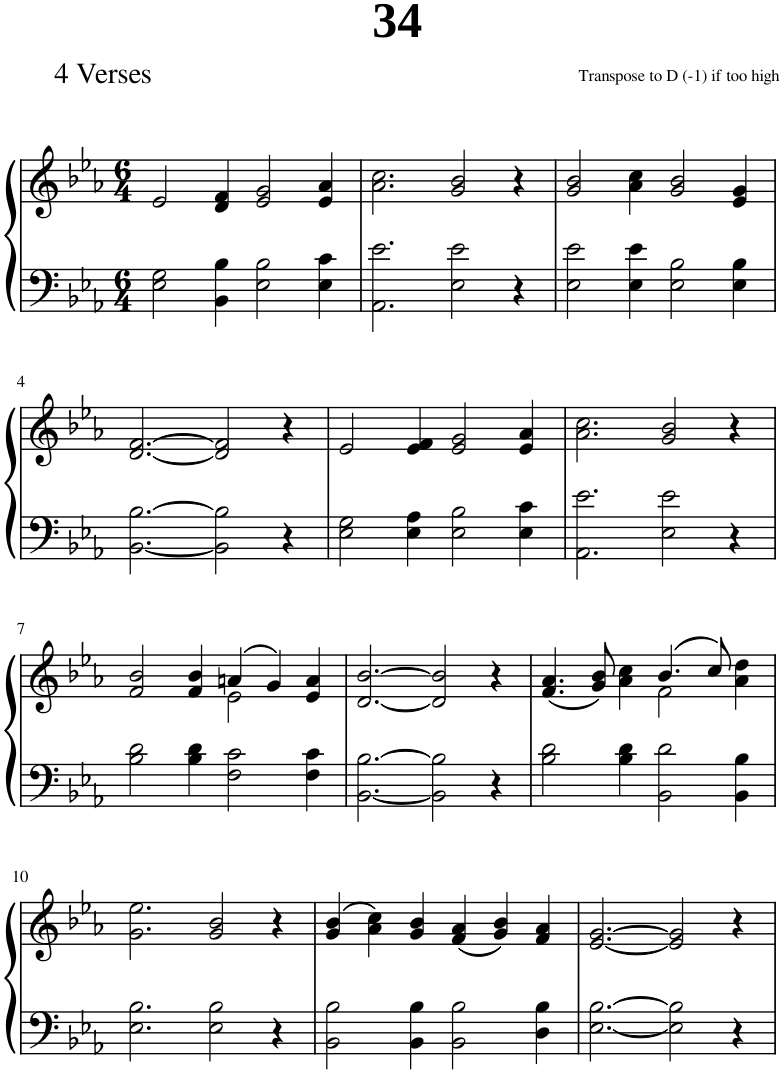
**kern	**kern
*part1	*part1
*staff2	*staff1
*I"Piano	*
*I'Pno.	*
*clefF4	*clefG2
*k[b-e-a-]	*k[b-e-a-]
*M6/4	*M6/4
=1	=1
2E-\ 2G\	2e-/
4BB-\ 4B-\	4d/ 4f/
2E-\ 2B-\	2e-/ 2g/
4E-\ 4c\	4e-/ 4a-/
=2	=2
2.AA-\ 2.e-\	2.a-\ 2.cc\
2E-\ 2e-\	2g/ 2b-/
4r	4r
=3	=3
2E-\ 2e-\	2g/ 2b-/
4E-\ 4e-\	4a-\ 4cc\
2E-\ 2B-\	2g/ 2b-/
4E-\ 4B-\	4e-/ 4g/
!!LO:LB:g=z
=4	=4
[2.BB-\ [2.B-\	[2.d/ [2.f/
2BB-\] 2B-\]	2d/] 2f/]
4r	4r
=5	=5
2E-\ 2G\	2e-/
4E-\ 4A-\	4e-/ 4f/
2E-\ 2B-\	2e-/ 2g/
4E-\ 4c\	4e-/ 4a-/
=6	=6
2.AA-\ 2.e-\	2.a-\ 2.cc\
2E-\ 2e-\	2g/ 2b-/
4r	4r
!!LO:LB:g=z
=7	=7
*	*^
2B-\ 2d\	2f/ 2b-/	2.ryy
4B-\ 4d\	4f/ 4b-/	.
2F\ 2c\	(4an/	2e-\
.	4g/)	.
4F\ 4c\	4e-/ 4a/	4ryy
*	*v	*v
=8	=8
[2.BB-\ [2.B-\	[2.d/ [2.b-/
2BB-\] 2B-\]	2d/] 2b-/]
4r	4r
=9	=9
*	*^
2B-\ 2d\	(4.f/ 4.a-/	2.ryy
.	8g/ 8b-/)	.
4B-\ 4d\	4a-\ 4cc\	.
2BB-\ 2d\	(4.b-/	2f\
.	8cc/)	.
4BB-\ 4B-\	4a-\ 4dd\	4ryy
*	*v	*v
!!LO:LB:g=z
=10	=10
2.E-\ 2.B-\	2.g\ 2.ee-\
2E-\ 2B-\	2g/ 2b-/
4r	4r
=11	=11
2BB-\ 2B-\	(4g/ 4b-/
.	4a-\ 4cc\)
4BB-\ 4B-\	4g/ 4b-/
2BB-\ 2B-\	(4f/ 4a-/
.	4g/ 4b-/)
4D\ 4B-\	4f/ 4a-/
=12	=12
[2.E-\ [2.B-\	[2.e-/ [2.g/
2E-\] 2B-\]	2e-/] 2g/]
4r	4r
=	=
*-	*-
